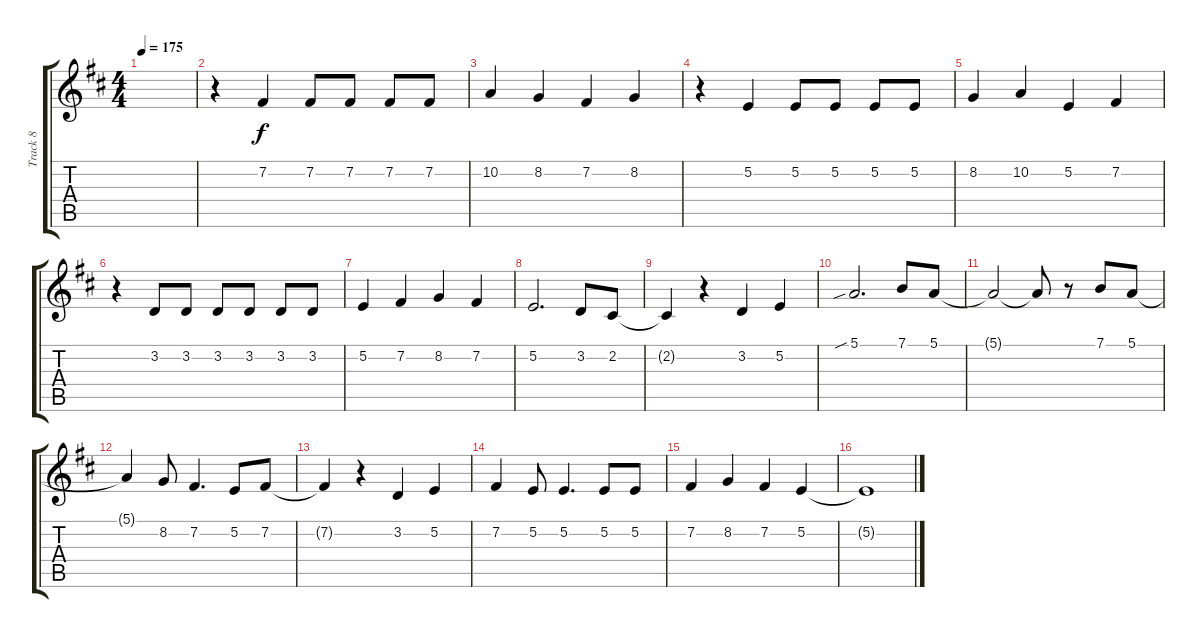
\track ("Track 8" "Track 8") {instrument clarinet}
\staff {score tabs}
\tuning (E4 B3 G3 D3 A2 E2) {hide}
\ts (4 4)
\tempo 175
\clef g2
\ks d
|
r.4 7.2.4 7.2.8 7.2.8 7.2.8 7.2.8 |
10.2.4 8.2.4 7.2.4 8.2.4 |
r.4 5.2.4 5.2.8 5.2.8 5.2.8 5.2.8 |
8.2.4 10.2.4 5.2.4 7.2.4 |
r.4 3.2.8 3.2.8 3.2.8 3.2.8 3.2.8 3.2.8 |
5.2.4 7.2.4 8.2.4 7.2.4 |
5.2.2{d} 3.2.8 2.2.8 |
2.2{t}.4 r.4 3.2.4 5.2.4 |
5.1{sib}.2{d} 7.1.8 5.1.8 |
5.1{t}.2 5.1{t}.8 r.8 7.1.8 5.1.8 |
5.1{t}.4 8.2.8 7.2.4{d} 5.2.8 7.2.8 |
7.2{t}.4 r.4 3.2.4 5.2.4 |
7.2.4 5.2.8 5.2.4{d} 5.2.8 5.2.8 |
7.2.4 8.2.4 7.2.4 5.2.4 |
5.2{t}.1
